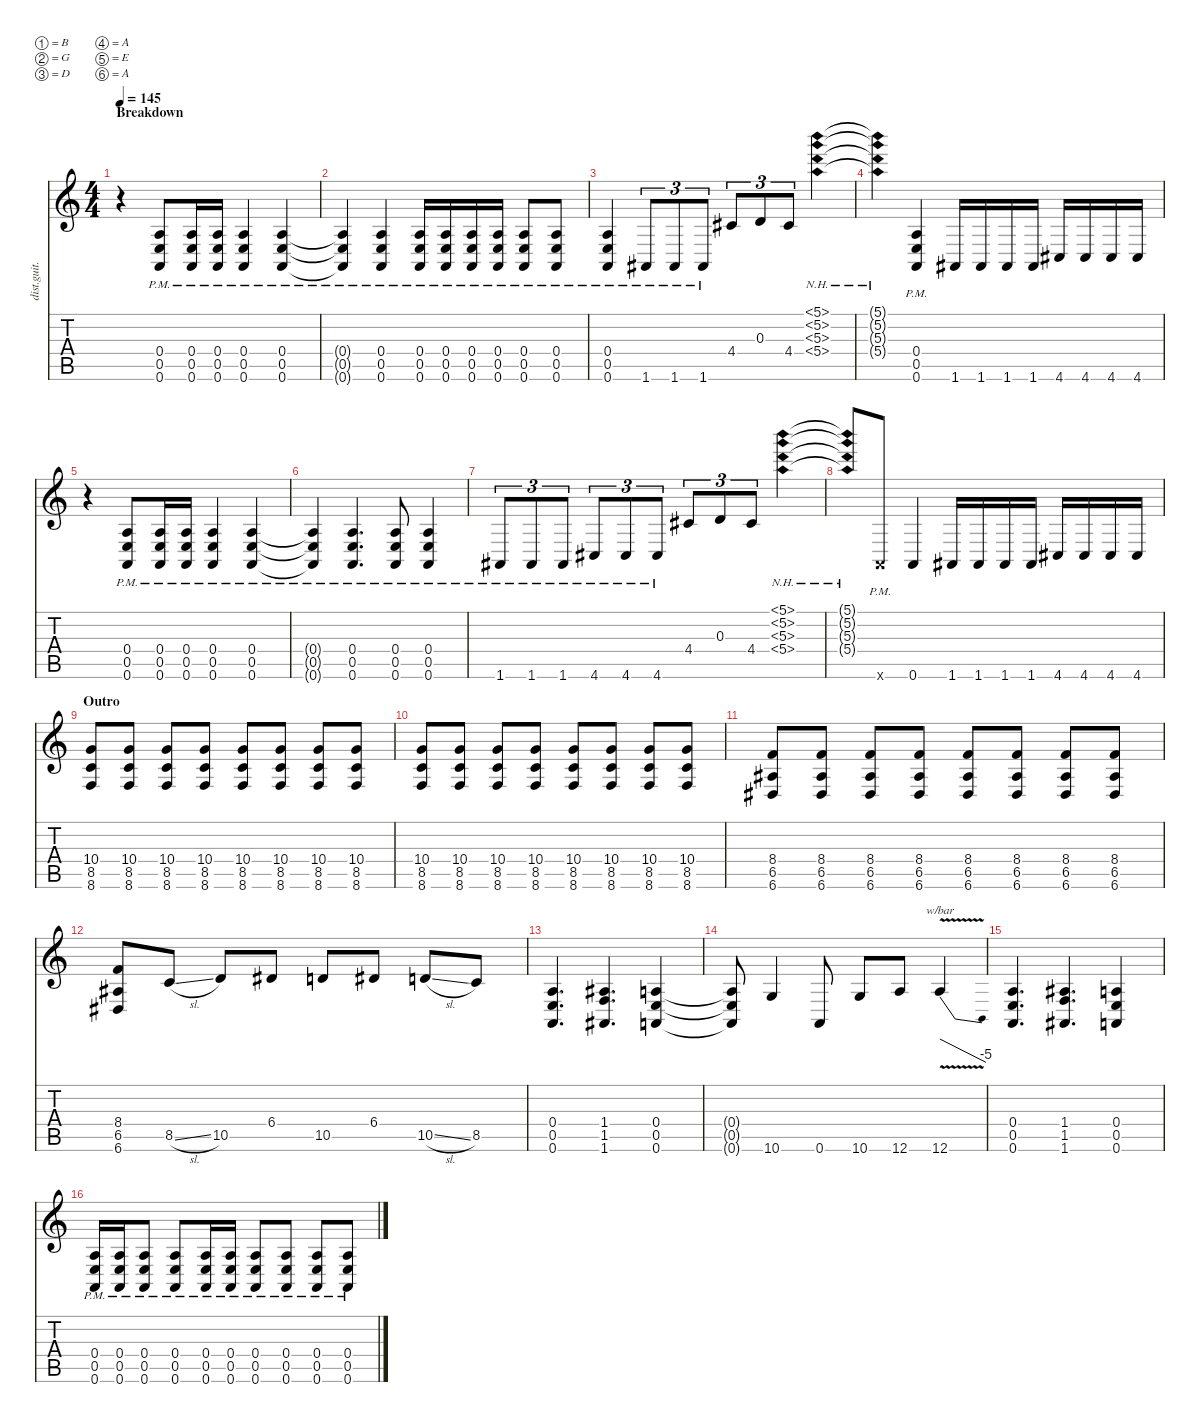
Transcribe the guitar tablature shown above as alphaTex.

\defaultSystemsLayout 4
\hideDynamics
\bracketExtendMode nobrackets
\track ("Distortion Guitar - Petr" "dist.guit.") {instrument distortionguitar}
\staff {score tabs}
\tuning (B3 G3 D3 A2 E2 A1)
\ts (4 4)
\section ("" "Breakdown")
\tempo 145
\clef g2
\ks c
r.4{dy ff beam Down} (0.6{pm} 0.5{pm} 0.4{pm}).8{beam Up} (0.6{pm} 0.4{pm} 0.5{pm}).16{beam Up} (0.6{pm} 0.4{pm} 0.5{pm}).16{beam Up} (0.6{pm} 0.4{pm} 0.5{pm}).4{beam Up} (0.6{pm} 0.4{pm} 0.5{pm}).4{beam Up} |
(0.6{pm t} 0.4{pm t} 0.5{pm t}).4{beam Up} (0.6{pm} 0.5{pm} 0.4{pm}).4{beam Up} (0.6{pm} 0.5{pm} 0.4{pm}).16{beam Up} (0.6{pm} 0.4{pm} 0.5{pm}).16{beam Up} (0.6{pm} 0.4{pm} 0.5{pm}).16{beam Up} (0.6{pm} 0.4{pm} 0.5{pm}).16{beam Up} (0.6{pm} 0.4{pm} 0.5{pm}).8{beam Up} (0.6{pm} 0.4{pm} 0.5{pm}).8{beam Up} |
(0.6{pm} 0.5{pm} 0.4{pm}).4{beam Up} 1.6{pm acc #}.8{tu (3 2) beam Up} 1.6{pm acc #}.8{tu (3 2) beam Up} 1.6{pm acc #}.8{tu (3 2) beam Up} 4.4{acc #}.8{tu (3 2) beam Up} 0.3.8{tu (3 2) beam Up} 4.4{acc #}.8{tu (3 2) beam Up} (5.4{nh} 5.3{nh} 5.2{nh} 5.1{nh}).4{beam Down} |
(5.4{nh t} 5.3{nh t} 5.1{nh t} 5.2{nh t}).4{beam Down} (0.6{pm} 0.5{pm} 0.4{pm}).4{beam Up} 1.6{acc #}.16{beam Up} 1.6{acc #}.16{beam Up} 1.6{acc #}.16{beam Up} 1.6{acc #}.16{beam Up} 4.6{acc #}.16{beam Up} 4.6{acc #}.16{beam Up} 4.6{acc #}.16{beam Up} 4.6{acc #}.16{beam Up} |
r.4{beam Down} (0.6{pm} 0.5{pm} 0.4{pm}).8{beam Up} (0.6{pm} 0.4{pm} 0.5{pm}).16{beam Up} (0.6{pm} 0.4{pm} 0.5{pm}).16{beam Up} (0.6{pm} 0.4{pm} 0.5{pm}).4{beam Up} (0.6{pm} 0.4{pm} 0.5{pm}).4{beam Up} |
(0.6{pm t} 0.5{pm t} 0.4{pm t}).4{dy mf beam Up} (0.6{pm} 0.5{pm} 0.4{pm}).4{d beam Up} (0.6{pm} 0.5{pm} 0.4{pm}).8{beam Up} (0.6{pm} 0.5{pm} 0.4{pm}).4{beam Up} |
1.6{pm acc #}.8{tu (3 2) dy ff beam Up} 1.6{pm acc #}.8{tu (3 2) beam Up} 1.6{pm acc #}.8{tu (3 2) beam Up} 4.6{pm acc #}.8{tu (3 2) beam Up} 4.6{pm acc #}.8{tu (3 2) beam Up} 4.6{pm acc #}.8{tu (3 2) beam Up} 4.4{acc #}.8{tu (3 2) beam Up} 0.3.8{tu (3 2) beam Up} 4.4{acc #}.8{tu (3 2) beam Up} (5.4{nh} 5.3{nh} 5.2{nh} 5.1{nh}).4{beam Down} |
(5.1{nh t} 5.2{nh t} 5.3{nh t} 5.4{nh t}).8{dy mf beam Up} 0.6{pm x}.8{beam Up} 0.6.4{beam Up} 1.6{acc #}.16{dy ff beam Up} 1.6{acc #}.16{beam Up} 1.6{acc #}.16{beam Up} 1.6{acc #}.16{beam Up} 4.6{acc #}.16{beam Up} 4.6{acc #}.16{beam Up} 4.6{acc #}.16{beam Up} 4.6{acc #}.16{beam Up} |
\section ("" "Outro")
(8.6 8.5 10.4).8{beam Up} (8.6 8.5 10.4).8{beam Up} (8.6 8.5 10.4).8{beam Up} (8.6 8.5 10.4).8{beam Up} (8.6 8.5 10.4).8{beam Up} (8.6 8.5 10.4).8{beam Up} (8.6 8.5 10.4).8{beam Up} (8.6 8.5 10.4).8{beam Up} |
(8.6 8.5 10.4).8{beam Up} (8.6 8.5 10.4).8{beam Up} (8.6 8.5 10.4).8{beam Up} (8.6 8.5 10.4).8{beam Up} (8.6 8.5 10.4).8{beam Up} (8.6 8.5 10.4).8{beam Up} (8.6 8.5 10.4).8{beam Up} (8.6 8.5 10.4).8{beam Up} |
(6.6{acc #} 6.5{acc #} 8.4).8{beam Up} (6.6{acc #} 6.5{acc #} 8.4).8{beam Up} (6.6{acc #} 6.5{acc #} 8.4).8{beam Up} (6.6{acc #} 6.5{acc #} 8.4).8{beam Up} (6.6{acc #} 6.5{acc #} 8.4).8{beam Up} (6.6{acc #} 6.5{acc #} 8.4).8{beam Up} (6.6{acc #} 6.5{acc #} 8.4).8{beam Up} (6.6{acc #} 6.5{acc #} 8.4).8{beam Up} |
(6.6{acc #} 6.5{acc #} 8.4).8{beam Up} 8.5{sl}.8{beam Up} 10.5.8{beam Up} 6.4{acc #}.8{beam Up} 10.5.8{beam Up} 6.4{acc #}.8{beam Up} 10.5{sl}.8{beam Up} 8.5.8{beam Up} |
(0.6 0.5 0.4).4{d beam Up} (1.6{acc #} 1.4{acc #} 1.5).4{d beam Up} (0.6 0.5 0.4).4{beam Up} |
(0.6{t} 0.5{t} 0.4{t}).8{beam Up} 10.6.4{beam Up} 0.6.8{beam Up} 10.6.8{beam Up} 12.6.8{beam Up} 12.6{v}.4{tbe (dive default 44.4 0 57 -20) beam Up} |
(0.6 0.5 0.4).4{d beam Up} (1.6{acc #} 1.4{acc #} 1.5).4{d beam Up} (0.6 0.5 0.4).4{beam Up} |
(0.6{pm} 0.5{pm} 0.4{pm}).16{beam Up} (0.6{pm} 0.4{pm} 0.5{pm}).16{beam Up} (0.6{pm} 0.4{pm} 0.5{pm}).8{beam Up} (0.6{pm} 0.4{pm} 0.5{pm}).8{beam Up} (0.6{pm} 0.4{pm} 0.5{pm}).16{beam Up} (0.6{pm} 0.4{pm} 0.5{pm}).16{beam Up} (0.6{pm} 0.4{pm} 0.5{pm}).8{beam Up} (0.6{pm} 0.4{pm} 0.5{pm}).8{beam Up} (0.6{pm} 0.4{pm} 0.5{pm}).8{beam Up} (0.6{pm} 0.4{pm} 0.5{pm}).8{beam Up}
